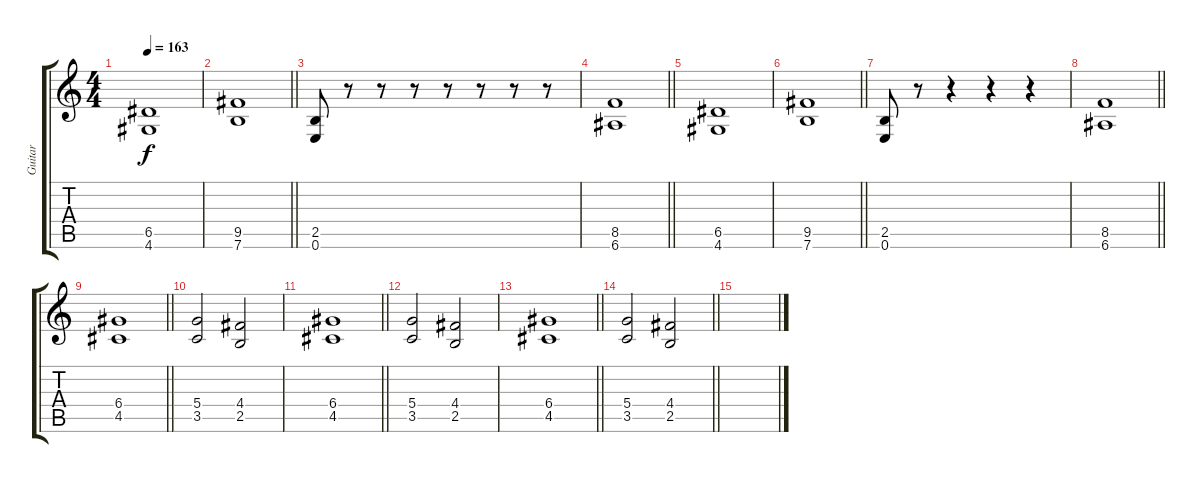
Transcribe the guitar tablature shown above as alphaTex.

\track ("Guitar" "Guitar") {instrument distortionguitar}
\staff {score tabs}
\tuning (E4 B3 G3 D3 A2 E2) {hide}
\ts (4 4)
\tempo 163
\clef g2
\ks c
(6.5 4.6).1{dy f} |
\barLineRight lightlight
(9.5 7.6).1 |
(2.5 0.6).8 r.8 r.8 r.8 r.8 r.8 r.8 r.8 |
\barLineRight lightlight
(8.5 6.6).1 |
(6.5 4.6).1 |
\barLineRight lightlight
(9.5 7.6).1 |
(2.5 0.6).8 r.8 r.4 r.4 r.4 |
\barLineRight lightlight
(8.5 6.6).1 |
\section ("" "")
\barLineRight lightlight
(6.4 4.5).1 |
(5.4 3.5).2 (4.4 2.5).2 |
\barLineRight lightlight
(6.4 4.5).1 |
(5.4 3.5).2 (4.4 2.5).2 |
\barLineRight lightlight
(6.4 4.5).1 |
\barLineRight lightlight
(5.4 3.5).2 (4.4 2.5).2 |
\section ("" "")
